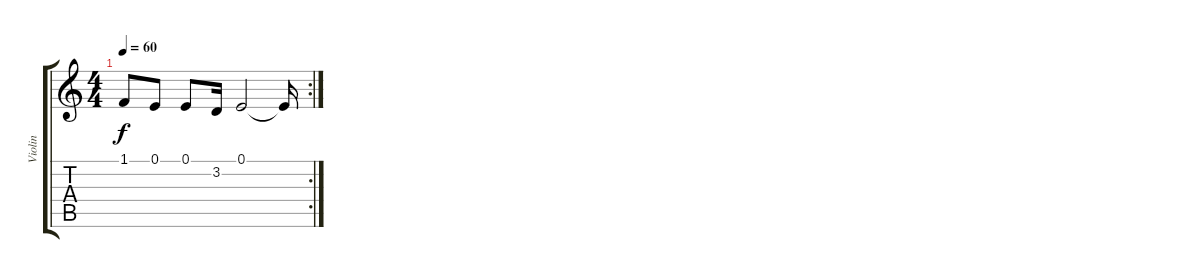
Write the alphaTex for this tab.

\track ("Violin" "Violin") {instrument violin}
\staff {score tabs}
\tuning (E4 B3 G3 D3 A2 E2) {hide}
\rc 2
\ts (4 4)
\tempo 60
\clef g2
\ks c
1.1.8{dy f} 0.1.8 0.1.8 3.2.16 0.1.2 0.1{t}.16
